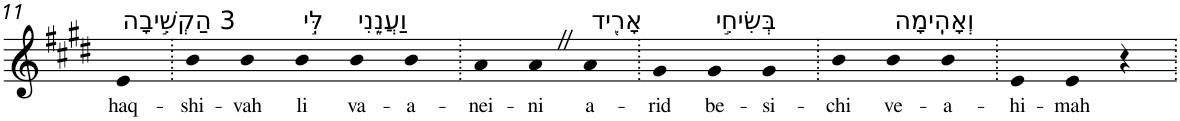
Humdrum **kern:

**kern	**text
*part1	*part1
*staff1	*staff1
*I"Piano	*
*I'Pno	*
!!LO:PB:g=z
*clefG2	*
*k[f#c#g#d#]	*
*E:	*
=11	=11
!LO:TX:a:t=3 הַקְשִׁ֣יבָה	!
!	!LO:LY:b
4e	haq-
=12.	=12.
!	!LO:LY:b
4b	-shi-
!	!LO:LY:b
4b	-vah
!LO:TX:a:t=לִּ֣י	!
!	!LO:LY:b
4b	li
!LO:TX:a:t=וַעֲנֵ֑נִי	!
!	!LO:LY:b
4b	va-
!	!LO:LY:b
4b	-a-
=13.	=13.
!	!LO:LY:b
4a	-nei-
!	!LO:LY:b
4aZ	-ni
!LO:TX:a:t=אָרִ֖יד	!
!	!LO:LY:b
4a	a-
=14.	=14.
!	!LO:LY:b
4g#	-rid
!LO:TX:a:t=בְּשִׂיחִ֣י	!
!	!LO:LY:b
4g#	be-
!	!LO:LY:b
4g#	-si-
=15.	=15.
!	!LO:LY:b
4b	-chi
!LO:TX:a:t=וְאָהִֽימָה	!
!	!LO:LY:b
4b	ve-
!	!LO:LY:b
4b	-a-
=16.	=16.
!	!LO:LY:b
4e	-hi-
!	!LO:LY:b
4e	-mah
4r	.
=.	=.
*-	*-
